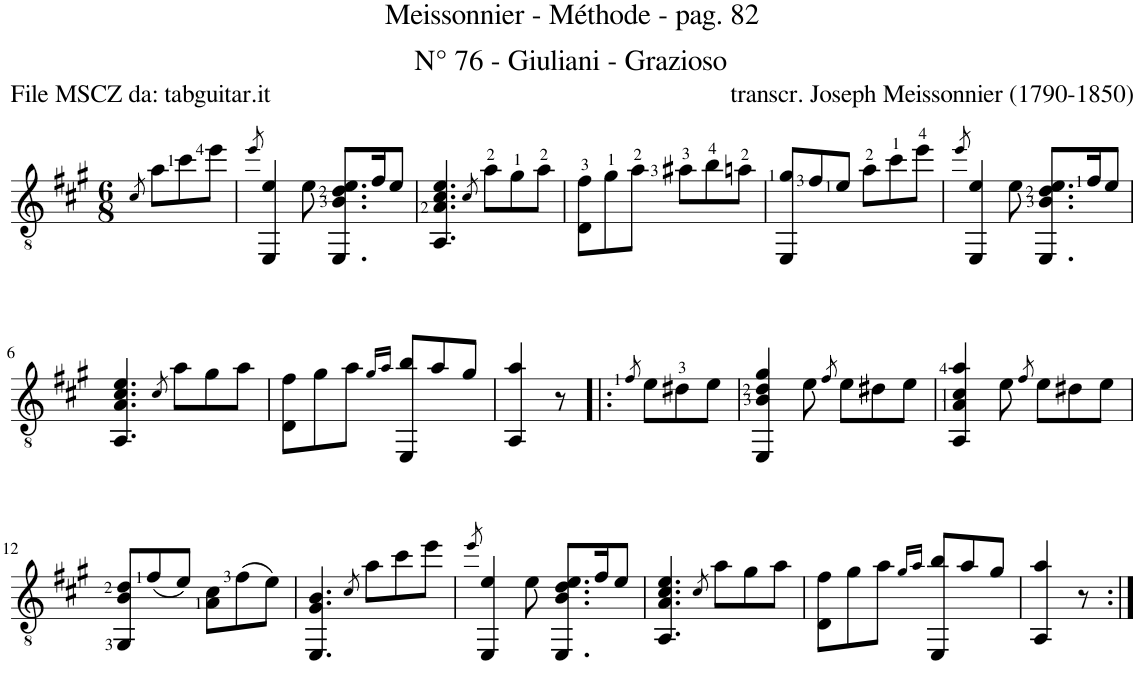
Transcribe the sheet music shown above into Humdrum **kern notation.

**kern
*part1
*staff1
*I"Guitar
*I'Guit.
*clefGv2
*k[f#c#g#]
*M6/8
=
8qc#/
8a\L
8cc#\
8ee\J
=1
8qee/
4EE/ 4e/
8e\
8.EE/ 8.B/ 8.d/ 8.e/L
16f#/K
8e/J
=2
4.AA/ 4.A/ 4.c#/ 4.e/
8qc#/
8a\L
8g#\
8a\J
=3
8D\ 8f#\L
8g#\
8a\J
8a#X\L
8b\
8an\J
=4
8EE/ 8g#/L
8f#/
8e/J
8a\L
8cc#\
8ee\J
=5
8qee/
4EE/ 4e/
8e\
8.EE/ 8.B/ 8.d/ 8.e/L
16f#/K
8e/J
!!LO:LB:g=z
=6
4.AA/ 4.A/ 4.c#/ 4.e/
8qc#/
8a\L
8g#\
8a\J
=7
8D\ 8f#\L
8g#\
8a\J
16qg#/LL
16qa/JJ
8EE/ 8b/L
8a/
8g#/J
=8
4AA/ 4a/
8r
=9!|:
8qf#/
8e\L
8d#X\
8e\J
=10
4EE/ 4B/ 4d/ 4g#/
8e\
8qf#/
8e\L
8d#X\
8e\J
=11
4AA/ 4A/ 4c#/ 4a/
8e\
8qf#/
8e\L
8d#X\
8e\J
!!LO:LB:g=z
=12
8GG#/ 8B/ 8d/L
(8f#/
8e/J)
8A\ 8c#\L
(8f#\
8e\J)
=13
4.EE/ 4.G#/ 4.B/
8qc#/
8a\L
8cc#\
8ee\J
=14
8qee/
4EE/ 4e/
8e\
8.EE/ 8.B/ 8.d/ 8.e/L
16f#/K
8e/J
=15
4.AA/ 4.A/ 4.c#/ 4.e/
8qc#/
8a\L
8g#\
8a\J
=16
8D\ 8f#\L
8g#\
8a\J
16qg#/LL
16qa/JJ
8EE/ 8b/L
8a/
8g#/J
=17
4AA/ 4a/
8r
=:|!
*-
